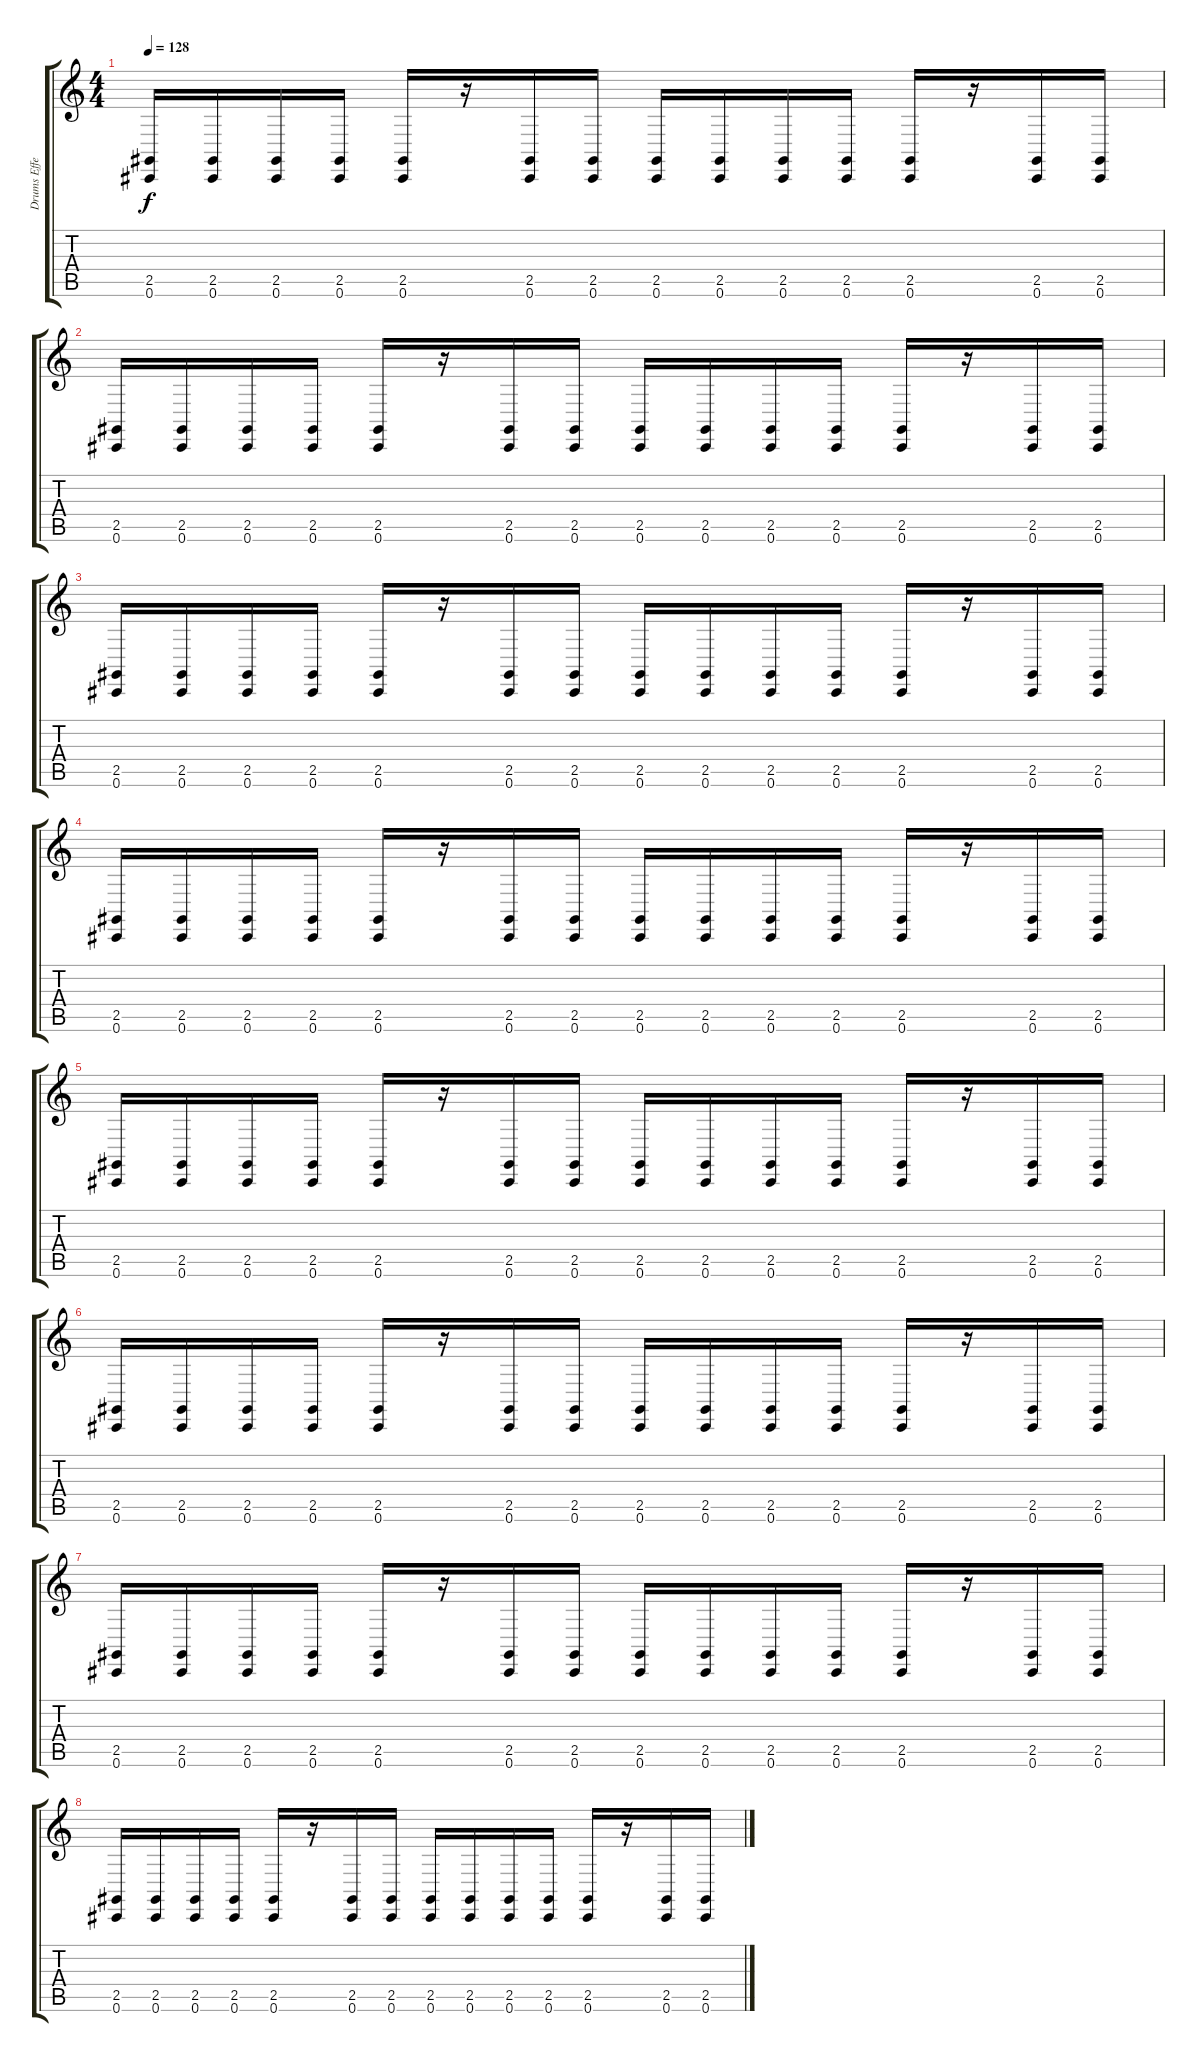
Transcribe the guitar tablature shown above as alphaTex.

\track ("Drums Effect" "Drums Effe") {instrument taikodrum}
\staff {score tabs}
\tuning (Db4 Ab3 E3 B2 Gb2 Db2) {hide}
\ts (4 4)
\tempo 128
\clef g2
\ks c
(2.5 0.6).16{dy f} (2.5 0.6).16 (2.5 0.6).16 (2.5 0.6).16 (2.5 0.6).16 r.16 (2.5 0.6).16 (2.5 0.6).16 (2.5 0.6).16 (2.5 0.6).16 (2.5 0.6).16 (2.5 0.6).16 (2.5 0.6).16 r.16 (2.5 0.6).16 (2.5 0.6).16 |
(2.5 0.6).16 (2.5 0.6).16 (2.5 0.6).16 (2.5 0.6).16 (2.5 0.6).16 r.16 (2.5 0.6).16 (2.5 0.6).16 (2.5 0.6).16 (2.5 0.6).16 (2.5 0.6).16 (2.5 0.6).16 (2.5 0.6).16 r.16 (2.5 0.6).16 (2.5 0.6).16 |
(2.5 0.6).16 (2.5 0.6).16 (2.5 0.6).16 (2.5 0.6).16 (2.5 0.6).16 r.16 (2.5 0.6).16 (2.5 0.6).16 (2.5 0.6).16 (2.5 0.6).16 (2.5 0.6).16 (2.5 0.6).16 (2.5 0.6).16 r.16 (2.5 0.6).16 (2.5 0.6).16 |
(2.5 0.6).16 (2.5 0.6).16 (2.5 0.6).16 (2.5 0.6).16 (2.5 0.6).16 r.16 (2.5 0.6).16 (2.5 0.6).16 (2.5 0.6).16 (2.5 0.6).16 (2.5 0.6).16 (2.5 0.6).16 (2.5 0.6).16 r.16 (2.5 0.6).16 (2.5 0.6).16 |
(2.5 0.6).16 (2.5 0.6).16 (2.5 0.6).16 (2.5 0.6).16 (2.5 0.6).16 r.16 (2.5 0.6).16 (2.5 0.6).16 (2.5 0.6).16 (2.5 0.6).16 (2.5 0.6).16 (2.5 0.6).16 (2.5 0.6).16 r.16 (2.5 0.6).16 (2.5 0.6).16 |
(2.5 0.6).16 (2.5 0.6).16 (2.5 0.6).16 (2.5 0.6).16 (2.5 0.6).16 r.16 (2.5 0.6).16 (2.5 0.6).16 (2.5 0.6).16 (2.5 0.6).16 (2.5 0.6).16 (2.5 0.6).16 (2.5 0.6).16 r.16 (2.5 0.6).16 (2.5 0.6).16 |
(2.5 0.6).16 (2.5 0.6).16 (2.5 0.6).16 (2.5 0.6).16 (2.5 0.6).16 r.16 (2.5 0.6).16 (2.5 0.6).16 (2.5 0.6).16 (2.5 0.6).16 (2.5 0.6).16 (2.5 0.6).16 (2.5 0.6).16 r.16 (2.5 0.6).16 (2.5 0.6).16 |
(2.5 0.6).16 (2.5 0.6).16 (2.5 0.6).16 (2.5 0.6).16 (2.5 0.6).16 r.16 (2.5 0.6).16 (2.5 0.6).16 (2.5 0.6).16 (2.5 0.6).16 (2.5 0.6).16 (2.5 0.6).16 (2.5 0.6).16 r.16 (2.5 0.6).16 (2.5 0.6).16
